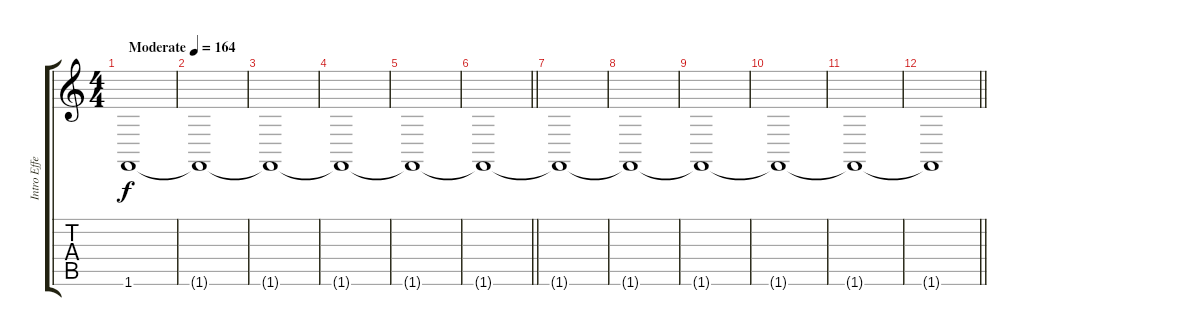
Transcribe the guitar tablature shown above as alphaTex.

\track ("Intro Effect" "Intro Effe") {instrument pad4choir}
\staff {score tabs}
\tuning (E4 B3 G3 D3 A2 E2) {hide}
\ts (4 4)
\tempo (164 "Moderate")
\clef g2
\ks c
1.6.1{dy f volume 13 instrument pad4choir} |
1.6{t}.1 |
1.6{t}.1 |
1.6{t}.1 |
1.6{t}.1 |
\barLineRight lightlight
1.6{t}.1 |
1.6{t}.1 |
1.6{t}.1 |
1.6{t}.1 |
1.6{t}.1 |
1.6{t}.1 |
\barLineRight lightlight
1.6{t}.1
